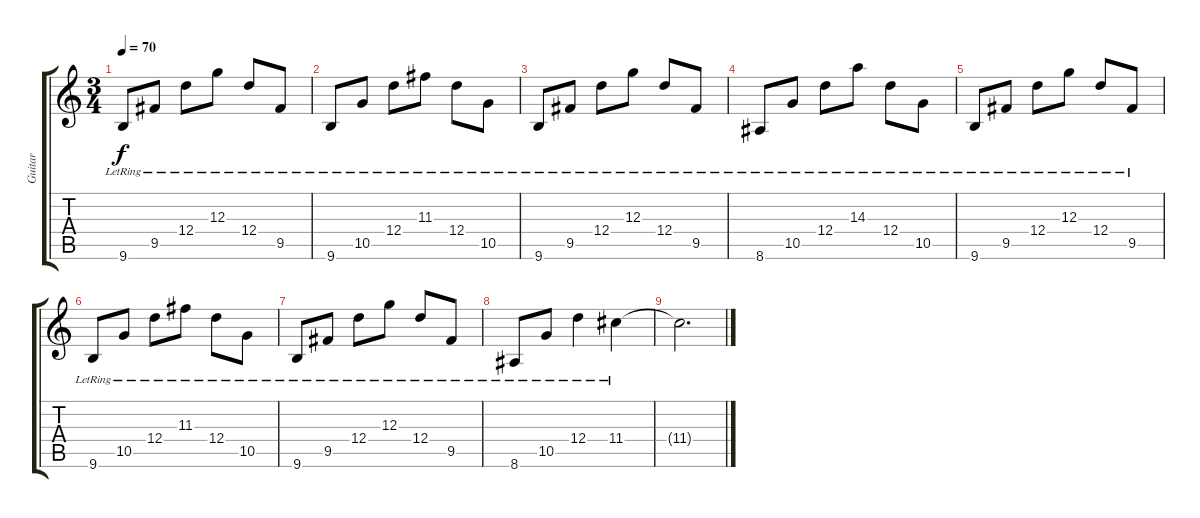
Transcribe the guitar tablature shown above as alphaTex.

\track ("Guitar" "Guitar") {instrument electricguitarclean}
\staff {score tabs}
\tuning (E4 B3 G3 D3 A2 D2) {hide}
\ts (3 4)
\tempo 70
\clef g2
\ks c
9.6{lr}.8{dy f} 9.5{lr}.8 12.4{lr}.8 12.3{lr}.8 12.4{lr}.8 9.5{lr}.8 |
9.6{lr}.8 10.5{lr}.8 12.4{lr}.8 11.3{lr}.8 12.4{lr}.8 10.5{lr}.8 |
9.6{lr}.8 9.5{lr}.8 12.4{lr}.8 12.3{lr}.8 12.4{lr}.8 9.5{lr}.8 |
8.6{lr}.8 10.5{lr}.8 12.4{lr}.8 14.3{lr}.8 12.4{lr}.8 10.5{lr}.8 |
9.6{lr}.8 9.5{lr}.8 12.4{lr}.8 12.3{lr}.8 12.4{lr}.8 9.5{lr}.8 |
9.6{lr}.8 10.5{lr}.8 12.4{lr}.8 11.3{lr}.8 12.4{lr}.8 10.5{lr}.8 |
9.6{lr}.8 9.5{lr}.8 12.4{lr}.8 12.3{lr}.8 12.4{lr}.8 9.5{lr}.8 |
8.6{lr}.8 10.5{lr}.8 12.4{lr}.4 11.4{lr}.4 |
11.4{t}.2{d}
